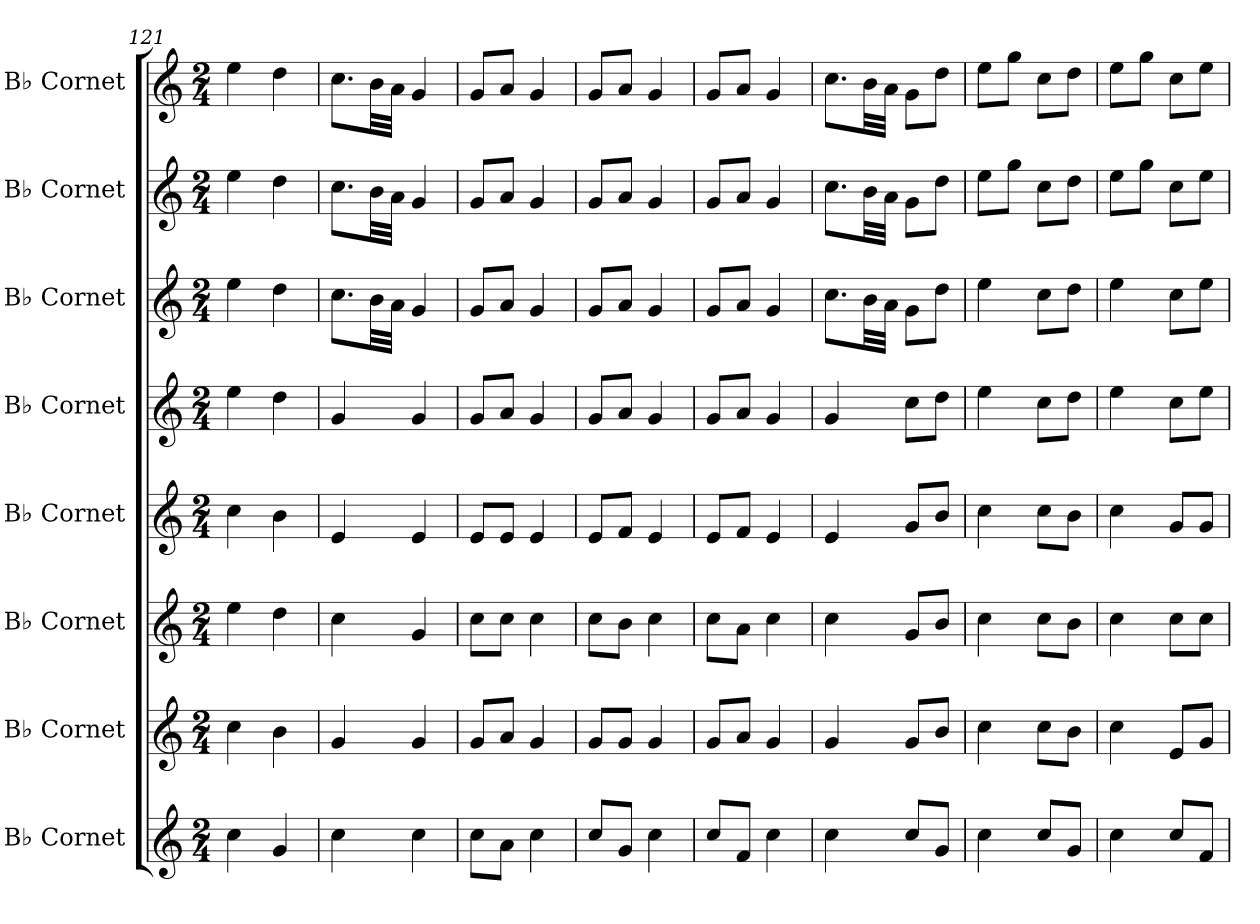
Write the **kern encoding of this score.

**kern	**kern	**kern	**kern	**kern	**kern	**kern	**kern
*part8	*part7	*part6	*part5	*part4	*part3	*part2	*part1
*staff8	*staff7	*staff6	*staff5	*staff4	*staff3	*staff2	*staff1
*I"B♭ Cornet	*I"B♭ Cornet	*I"B♭ Cornet	*I"B♭ Cornet	*I"B♭ Cornet	*I"B♭ Cornet	*I"B♭ Cornet	*I"B♭ Cornet
*I'B♭ Cnt.	*I'B♭ Cnt.	*I'B♭ Cnt.	*I'B♭ Cnt.	*I'B♭ Cnt.	*I'B♭ Cnt.	*I'B♭ Cnt.	*I'B♭ Cnt.
*clefG2	*clefG2	*clefG2	*clefG2	*clefG2	*clefG2	*clefG2	*clefG2
*ITrd1c2	*ITrd1c2	*ITrd1c2	*ITrd1c2	*ITrd1c2	*ITrd1c2	*ITrd1c2	*ITrd1c2
*k[b-e-]	*k[b-e-]	*k[b-e-]	*k[b-e-]	*k[b-e-]	*k[b-e-]	*k[b-e-]	*k[b-e-]
*M2/4	*M2/4	*M2/4	*M2/4	*M2/4	*M2/4	*M2/4	*M2/4
=121	=121	=121	=121	=121	=121	=121	=121
4b-\	4b-\	4dd\	4b-\	4dd\	4dd\	4dd\	4dd\
4f/	4a\	4cc\	4a\	4cc\	4cc\	4cc\	4cc\
=122	=122	=122	=122	=122	=122	=122	=122
4b-\	4f/	4b-\	4d/	4f/	8.b-\L	8.b-\L	8.b-\L
.	.	.	.	.	32a\LL	32a\LL	32a\LL
.	.	.	.	.	32g\JJJ	32g\JJJ	32g\JJJ
4b-\	4f/	4f/	4d/	4f/	4f/	4f/	4f/
=123	=123	=123	=123	=123	=123	=123	=123
8b-\L	8f/L	8b-\L	8d/L	8f/L	8f/L	8f/L	8f/L
8g\J	8g/J	8b-\J	8d/J	8g/J	8g/J	8g/J	8g/J
4b-\	4f/	4b-\	4d/	4f/	4f/	4f/	4f/
=124	=124	=124	=124	=124	=124	=124	=124
8b-/L	8f/L	8b-\L	8d/L	8f/L	8f/L	8f/L	8f/L
8f/J	8f/J	8a\J	8e-/J	8g/J	8g/J	8g/J	8g/J
4b-\	4f/	4b-\	4d/	4f/	4f/	4f/	4f/
=125	=125	=125	=125	=125	=125	=125	=125
8b-/L	8f/L	8b-\L	8d/L	8f/L	8f/L	8f/L	8f/L
8e-/J	8g/J	8g\J	8e-/J	8g/J	8g/J	8g/J	8g/J
4b-\	4f/	4b-\	4d/	4f/	4f/	4f/	4f/
=126	=126	=126	=126	=126	=126	=126	=126
4b-\	4f/	4b-\	4d/	4f/	8.b-\L	8.b-\L	8.b-\L
.	.	.	.	.	32a\LL	32a\LL	32a\LL
.	.	.	.	.	32g\JJJ	32g\JJJ	32g\JJJ
8b-/L	8f/L	8f/L	8f/L	8b-\L	8f\L	8f\L	8f\L
8f/J	8a/J	8a/J	8a/J	8cc\J	8cc\J	8cc\J	8cc\J
=127	=127	=127	=127	=127	=127	=127	=127
4b-\	4b-\	4b-\	4b-\	4dd\	4dd\	8dd\L	8dd\L
.	.	.	.	.	.	8ff\J	8ff\J
8b-/L	8b-\L	8b-\L	8b-\L	8b-\L	8b-\L	8b-\L	8b-\L
8f/J	8a\J	8a\J	8a\J	8cc\J	8cc\J	8cc\J	8cc\J
=128	=128	=128	=128	=128	=128	=128	=128
4b-\	4b-\	4b-\	4b-\	4dd\	4dd\	8dd\L	8dd\L
.	.	.	.	.	.	8ff\J	8ff\J
8b-/L	8d/L	8b-\L	8f/L	8b-\L	8b-\L	8b-\L	8b-\L
8e-/J	8f/J	8b-\J	8f/J	8dd\J	8dd\J	8dd\J	8dd\J
=	=	=	=	=	=	=	=
*-	*-	*-	*-	*-	*-	*-	*-
